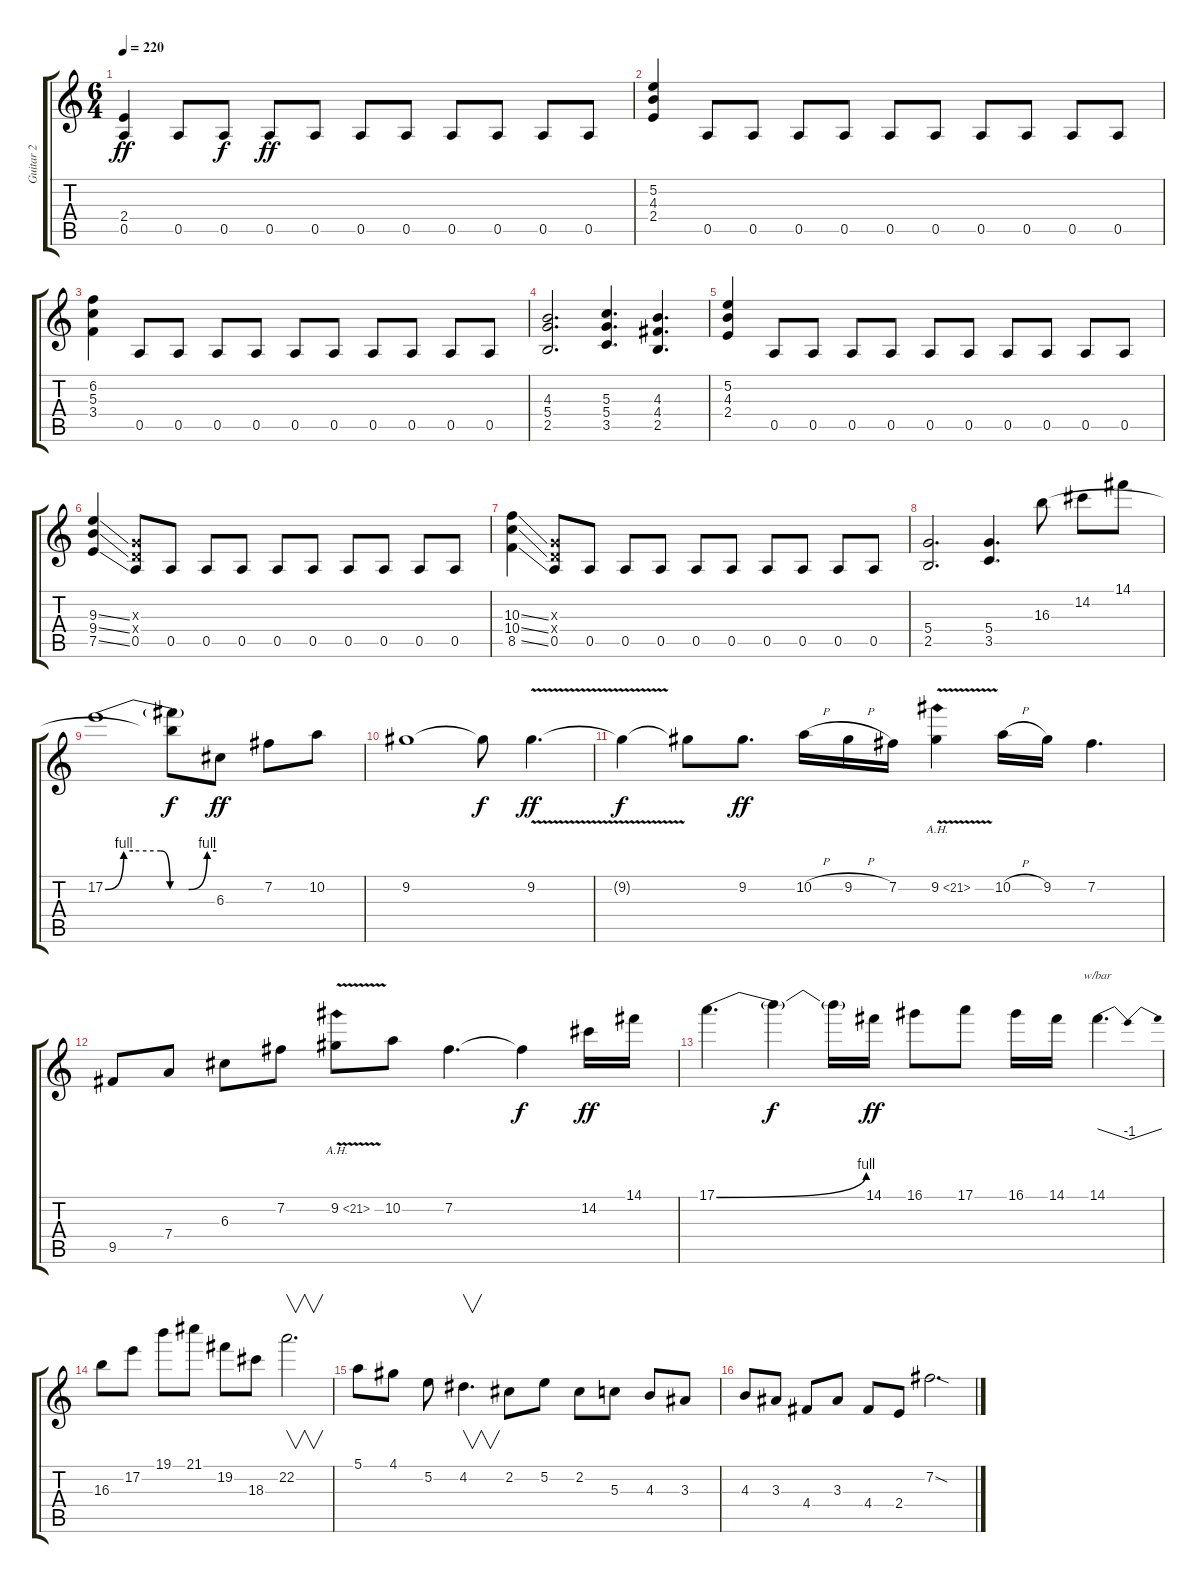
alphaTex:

\track ("Guitar 2" "Guitar 2") {instrument distortionguitar}
\staff {score tabs}
\tuning (E4 B3 G3 D3 A2 E2) {hide}
\ts (6 4)
\tempo 220
\clef g2
\ks c
(2.4 0.5).4{dy ff} 0.5.8 0.5.8{dy f} 0.5.8{dy ff} 0.5.8 0.5.8 0.5.8 0.5.8 0.5.8 0.5.8 0.5.8 |
(5.2 4.3 2.4).4 0.5.8 0.5.8 0.5.8 0.5.8 0.5.8 0.5.8 0.5.8 0.5.8 0.5.8 0.5.8 |
(6.2 5.3 3.4).4 0.5.8 0.5.8 0.5.8 0.5.8 0.5.8 0.5.8 0.5.8 0.5.8 0.5.8 0.5.8 |
(4.3 5.4 2.5).2{d} (5.3 5.4 3.5).4{d} (4.3 4.4 2.5).4{d} |
(5.2 4.3 2.4).4 0.5.8 0.5.8 0.5.8 0.5.8 0.5.8 0.5.8 0.5.8 0.5.8 0.5.8 0.5.8 |
(9.3{ss} 9.4{ss} 7.5{ss}).4 (0.3{x} 0.4{x} 0.5).8 0.5.8 0.5.8 0.5.8 0.5.8 0.5.8 0.5.8 0.5.8 0.5.8 0.5.8 |
(10.3{ss} 10.4{ss} 8.5{ss}).4 (0.3{x} 0.4{x} 0.5).8 0.5.8 0.5.8 0.5.8 0.5.8 0.5.8 0.5.8 0.5.8 0.5.8 0.5.8 |
(5.4 2.5).2{d} (5.4 3.5).4{d} 16.3.8 14.2.8 14.1.8 |
17.2{be (custom 0 0 10 4 15 4 30 4 35 0 45 0 55 4 60 4)}.1 (17.2{t} 16.3{t}).8{dy f} 6.3.8{dy ff} 7.2.8 10.2.8 |
9.2.1 9.2{t}.8{dy f} 9.2{v}.4{d dy ff} |
9.2{t}.4{dy f} 9.2{t}.8 9.2.8{d dy ff} 10.2{h}.16 9.2{h}.16 7.2.16 9.2{ah 12 v}.4 10.2{h}.16 9.2.16 7.2.4{d} |
9.5.8 7.4.8 6.3.8 7.2.8 9.2{ah 12 v}.8 10.2.8 7.2.4{d} 7.2{t}.4{dy f} 14.2.16{dy ff} 14.1.16 |
17.1{be (bend 0 0 60 4)}.4{d} 17.1{t}.4{dy f} 17.1{t}.16 14.1.16{dy ff} 16.1.8 17.1.8 16.1.16 14.1.16 14.1.4{d tbe (dip default 0 0 30 -4 60 0)} |
16.3.8 17.2.8 19.1.8 21.1.8 19.2.8 18.3.8 22.2.2{v d} |
5.1.8 4.1.8 5.2.8 4.2.4{v d} 2.2.8 5.2.8 2.2.8 5.3.8 4.3.8 3.3.8 |
4.3.8 3.3.8 4.4.8 3.3.8 4.4.8 2.4.8 7.2{sod}.2{d}
